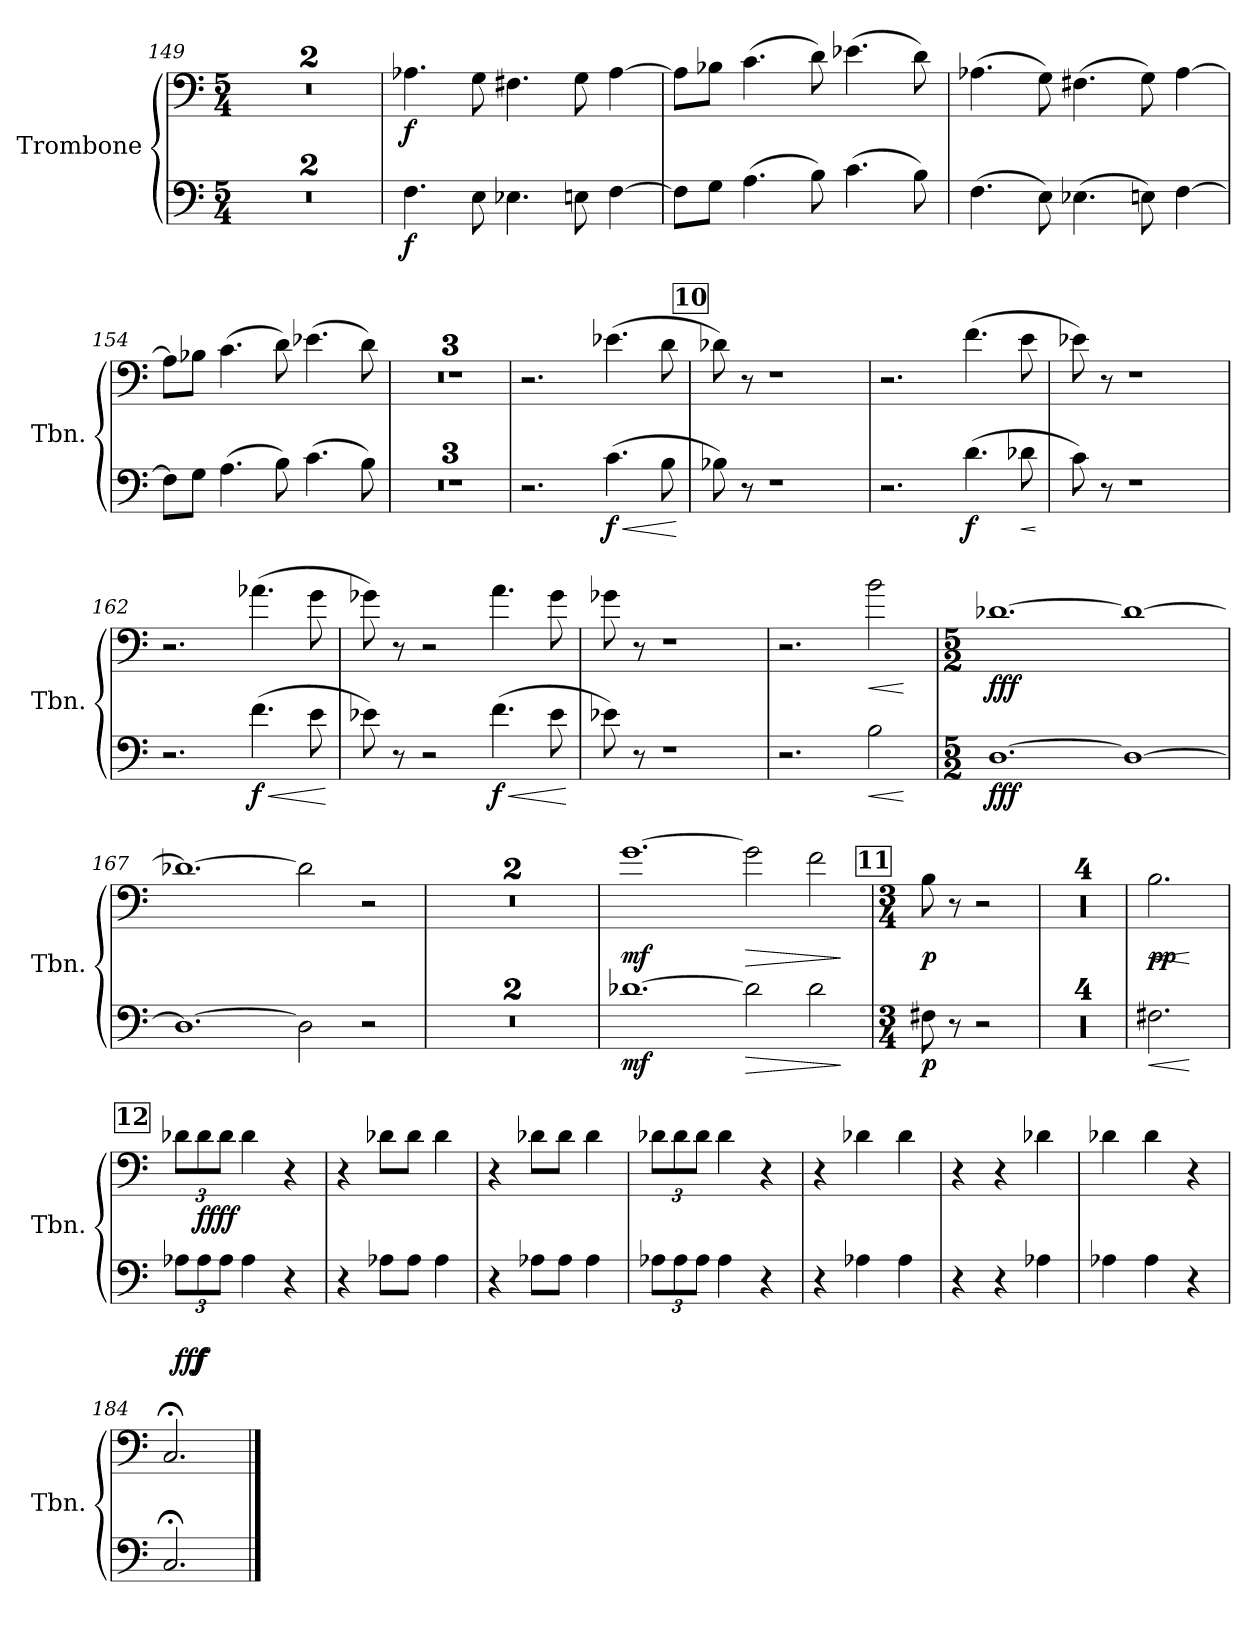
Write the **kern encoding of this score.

**kern	**dynam	**kern	**dynam
*part2	*part2	*part1	*part1
*staff2	*staff2	*staff1	*staff1
*I"Trombone	*	*I"Trombone	*
*I'Tbn.	*	*I'Tbn.	*
*clefF4	*	*clefF4	*
*k[]	*	*k[]	*
*M5/4	*	*M5/4	*
=149	=149	=149	=149
4%5r	.	4%5r	.
=150	=150	=150	=150
4%5r	.	4%5r	.
=151	=151	=151	=151
!	!LO:DY:b	!	!LO:DY:b
4.F\	f	4.A-X\	f
8E\	.	8G\	.
4.E-X\	.	4.F#X\	.
8En\	.	8G\	.
[4F\	.	[4A-\	.
!!LO:PB:g=z
=152	=152	=152	=152
8F\L]	.	8A-\L]	.
8G\J	.	8B-X\J	.
(4.A\	.	(4.c\	.
8B\)	.	8d\)	.
(4.c\	.	(4.e-X\	.
8B\)	.	8d\)	.
=153	=153	=153	=153
(4.F\	.	(4.A-X\	.
8E\)	.	8G\)	.
(4.E-X\	.	(4.F#X\	.
8En\)	.	8G\)	.
[4F\	.	[4A-\	.
=154	=154	=154	=154
8F\L]	.	8A-\L]	.
8G\J	.	8B-X\J	.
(4.A\	.	(4.c\	.
8B\)	.	8d\)	.
(4.c\	.	(4.e-X\	.
8B\)	.	8d\)	.
=155	=155	=155	=155
4%5r	.	4%5r	.
=156	=156	=156	=156
4%5r	.	4%5r	.
=157	=157	=157	=157
4%5r	.	4%5r	.
=158	=158	=158	=158
2.r	.	2.r	.
!	!LO:HP:b	!	!
!	!LO:DY:n=1:b	!	!
(4.c\	< f	(4.e-X\	.
8B\	.	8d\	.
.	[	.	.
!!LO:REH:place=s1:a:B:fs=14:t=10
=159	=159	=159	=159
8B-X\)	.	8d-X\)	.
8r	.	8r	.
1r	.	1r	.
!!LO:LB:g=z
=160	=160	=160	=160
2.r	.	2.r	.
!	!LO:DY:b	!	!
(4.d\	f	(4.f\	.
!	!LO:HP:b	!	!
8d-X\	<	8e\	.
.	[	.	.
=161	=161	=161	=161
8c\)	.	8e-X\)	.
8r	.	8r	.
1r	.	1r	.
=162	=162	=162	=162
2.r	.	2.r	.
!	!LO:HP:b	!	!
!	!LO:DY:n=1:b	!	!
(4.f\	< f	(4.a-X\	.
8e\	.	8g\	.
.	[	.	.
=163	=163	=163	=163
8e-X\)	.	8g-X\)	.
8r	.	8r	.
2r	.	2r	.
!	!LO:HP:b	!	!
!	!LO:DY:n=1:b	!	!
(4.f\	< f	4.a\	.
8e-\	.	8g-\	.
.	[	.	.
=164	=164	=164	=164
8e-X\)	.	8g-X\	.
8r	.	8r	.
1r	.	1r	.
=165	=165	=165	=165
2.r	.	2.r	.
!	!LO:HP:b	!	!LO:HP:b
2B\	<	2b\	<
.	[	.	[
=166	=166	=166	=166
*M5/2	*	*M5/2	*
!	!LO:DY:b	!	!LO:DY:b
[1.D	fff	[1.d-X	fff
1D_	.	1d-_	.
=167	=167	=167	=167
1.D_	.	1.d-X_	.
2D\]	.	2d-\]	.
2r	.	2r	.
!!LO:LB:g=z
=168	=168	=168	=168
2%5r	.	2%5r	.
=169	=169	=169	=169
2%5r	.	2%5r	.
=170	=170	=170	=170
!	!LO:DY:b	!	!LO:DY:b
[1.d-X	mf	[1.g	mf
!	!LO:HP:b	!	!LO:HP:b
2d-\]	>	2g\]	>
2d-\	.	2f\	.
.	]	.	]
!!LO:REH:place=s1:a:B:fs=14:t=11
=171	=171	=171	=171
*M3/4	*	*M3/4	*
!	!LO:DY:b	!	!LO:DY:b
8F#X\	p	8B\	p
8r	.	8r	.
2r	.	2r	.
=172	=172	=172	=172
2.r	.	2.r	.
=173	=173	=173	=173
2.r	.	2.r	.
=174	=174	=174	=174
2.r	.	2.r	.
=175	=175	=175	=175
2.r	.	2.r	.
=176	=176	=176	=176
!	!LO:HP:b	!	!LO:HP:b
!	!	!	!LO:DY:n=1:b
2.F#X\	<	2.B\	< pp
.	[	.	[
!!LO:REH:place=s1:a:B:fs=14:t=12
=177	=177	=177	=177
*Xbrackettup	*	*Xbrackettup	*
!	!LO:DY:b	!	!
12A-X\L	fff	12d-X\L	.
!	!LO:DY:b	!	!LO:DY:b
!	!	!	!LO:DY:n=1:b
12A-\	f	12d-\	fff f
12A-\J	.	12d-\J	.
4A-\	.	4d-\	.
4r	.	4r	.
=178	=178	=178	=178
4r	.	4r	.
8A-X\L	.	8d-X\L	.
8A-\J	.	8d-\J	.
4A-\	.	4d-\	.
=179	=179	=179	=179
4r	.	4r	.
8A-X\L	.	8d-X\L	.
8A-\J	.	8d-\J	.
4A-\	.	4d-\	.
!!LO:LB:g=z
=180	=180	=180	=180
12A-X\L	.	12d-X\L	.
12A-\	.	12d-\	.
12A-\J	.	12d-\J	.
4A-\	.	4d-\	.
4r	.	4r	.
=181	=181	=181	=181
4r	.	4r	.
4A-X\	.	4d-X\	.
4A-\	.	4d-\	.
=182	=182	=182	=182
4r	.	4r	.
4r	.	4r	.
4A-X\	.	4d-X\	.
=183	=183	=183	=183
4A-X\	.	4d-X\	.
4A-\	.	4d-\	.
4r	.	4r	.
=184	=184	=184	=184
2.C;</	.	2.C;</	.
==	==	==	==
*-	*-	*-	*-
